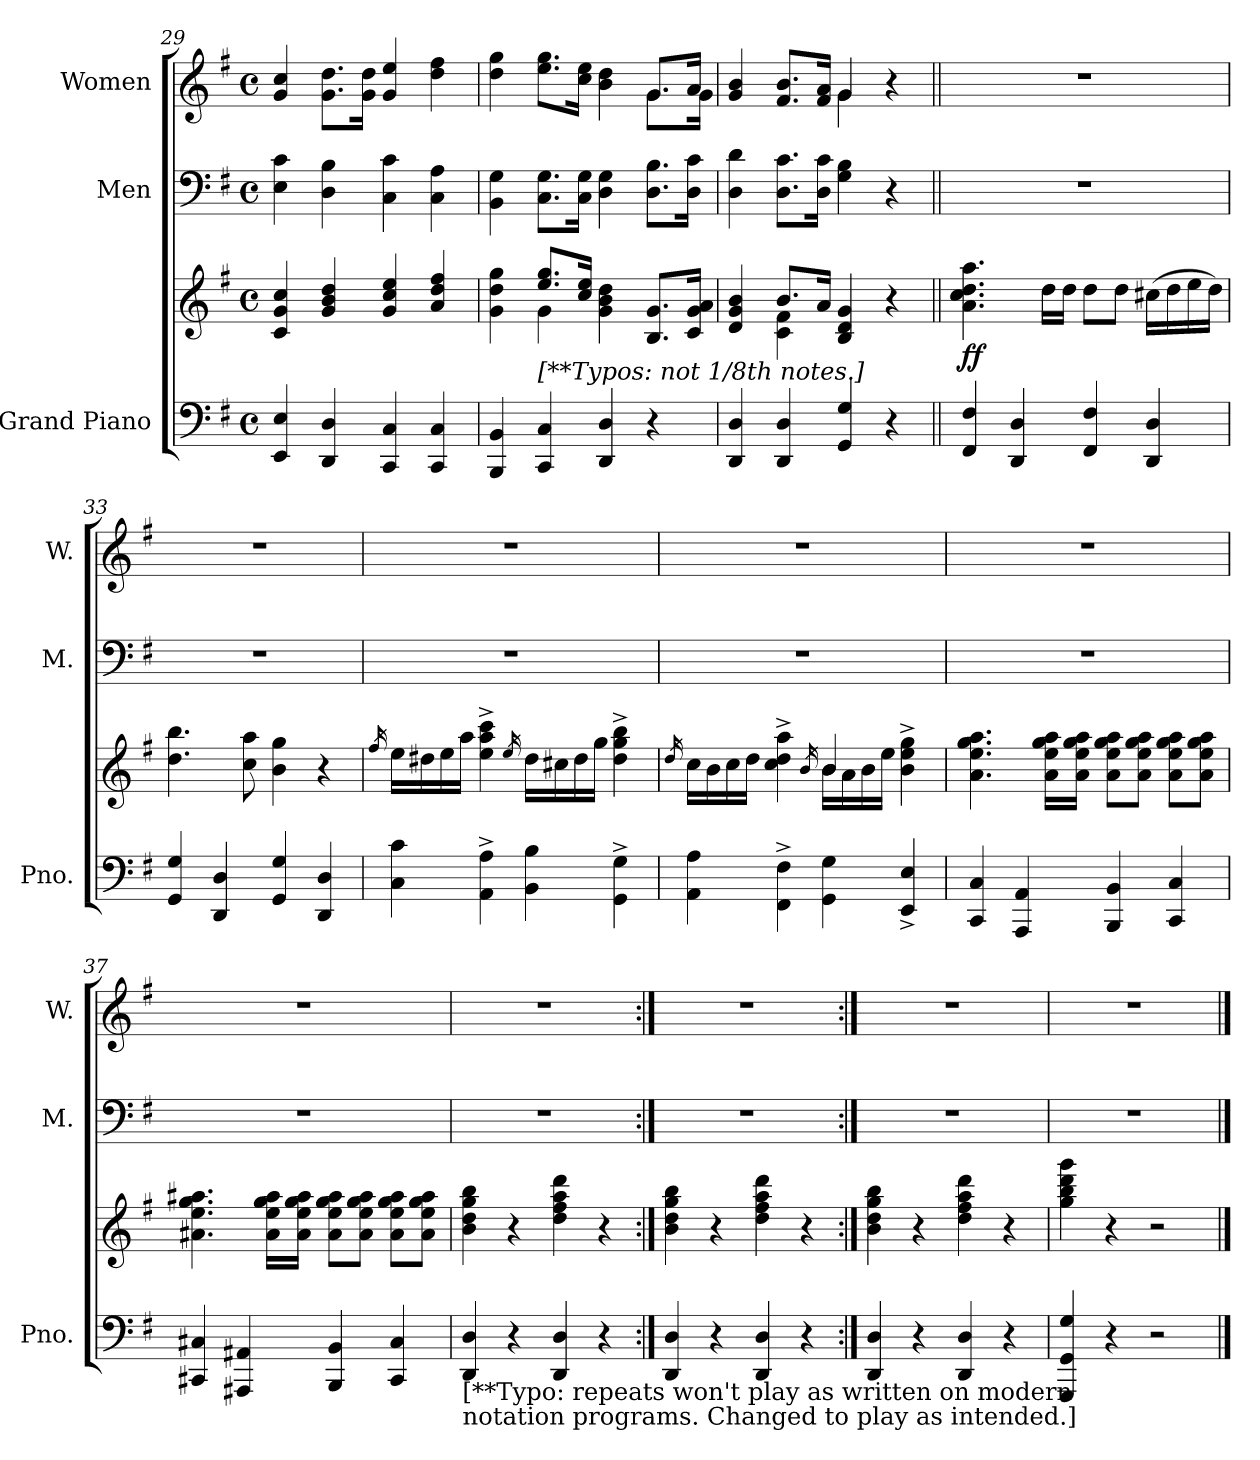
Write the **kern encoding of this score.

**kern	**kern	**dynam	**kern	**kern
*part3	*part3	*part3	*part2	*part1
*staff4	*staff3	*staff3/4	*staff2	*staff1
*I"Grand Piano	*	*	*I"Men	*I"Women
*I'Pno.	*	*	*I'M.	*I'W.
*clefF4	*clefG2	*	*clefF4	*clefG2
*k[f#]	*k[f#]	*	*k[f#]	*k[f#]
*M4/4	*M4/4	*	*M4/4	*M4/4
*met(c)	*met(c)	*	*met(c)	*met(c)
=29	=29	=29	=29	=29
4EE/ 4E/	4c/ 4g/ 4cc/	.	4E\ 4c\	4g/ 4cc/
4DD/ 4D/	4g/ 4b/ 4dd/	.	4D\ 4B\	8.g\ 8.dd\L
.	.	.	.	16g\ 16dd\Jk
4CC/ 4C/	4g/ 4cc/ 4ee/	.	4C\ 4c\	4g/ 4ee/
4CC/ 4C/	4a/ 4dd/ 4ff#/	.	4C\ 4A\	4dd\ 4ff#\
=30	=30	=30	=30	=30
*	*^	*	*	*^
4BBB/ 4BB/	4g\ 4dd\ 4gg\	4ryy	.	4BB\ 4G\	4dd\ 4gg\	2.ryy
!	!LO:TX:b:t=[**Typos&colon; not 1/8th notes.]	!	!	!	!	!
4CC/ 4C/	8.ee/ 8.gg/L	4g\	.	8.C\ 8.G\L	8.ee\ 8.gg\L	.
.	16cc/ 16ee/Jk	.	.	16C\ 16G\Jk	16cc\ 16ee\Jk	.
4DD/ 4D/	4g\ 4b\ 4dd\	2ryy	.	4D\ 4G\	4b\ 4dd\	.
4r	8.B/ 8.g/L	.	.	8.D\ 8.B\L	8.g/L	8.g\L
.	16c/ 16g/ 16a/Jk	.	.	16D\ 16c\Jk	16a/Jk	16g\Jk
=31	=31	=31	=31	=31	=31	=31
4DD/ 4D/	4d/ 4g/ 4b/	4ryy	.	4D\ 4d\	4g/ 4b/	2ryy
4DD/ 4D/	8.b/L	4c\ 4f#\	.	8.D\ 8.c\L	8.f#/ 8.b/L	.
.	16a/Jk	.	.	16D\ 16c\Jk	16f#/ 16a/Jk	.
4GG/ 4G/	4B/ 4d/ 4g/	2ryy	.	4G\ 4B\	4g/	4g\
4r	4r	.	.	4r	4r	4ryy
*	*v	*v	*	*	*	*
!!LO:LB:g=z
=32||	=32||	=32||	=32||	=32||	=32||
!	!	!LO:DY:b	!	!	!
*	*	*	*	*v	*v
4FF#/ 4F#/	4.a\ 4.cc\ 4.dd\ 4.aa\	ff	1r	1r
4DD/ 4D/	.	.	.	.
.	16dd\LL	.	.	.
.	16dd\JJ	.	.	.
4FF#/ 4F#/	8dd\L	.	.	.
.	8dd\J	.	.	.
4DD/ 4D/	(>16cc#X\LL	.	.	.
.	16dd\	.	.	.
.	16ee\	.	.	.
.	16dd\JJ)	.	.	.
=33	=33	=33	=33	=33
4GG/ 4G/	4.dd\ 4.bb\	.	1r	1r
4DD/ 4D/	.	.	.	.
.	8cc\ 8aa\	.	.	.
4GG/ 4G/	4b\ 4gg\	.	.	.
4DD/ 4D/	4r	.	.	.
=34	=34	=34	=34	=34
.	16qff#/	.	.	.
4C\ 4c\	16ee\LL	.	1r	1r
.	16dd#X\	.	.	.
.	16ee\	.	.	.
.	16aa\JJ	.	.	.
4AA\^ 4A\^	4ee\^ 4aa\^ 4ccc\^	.	.	.
.	16qee/	.	.	.
4BB\ 4B\	16dd#\LL	.	.	.
.	16cc#X\	.	.	.
.	16dd#\	.	.	.
.	16gg\JJ	.	.	.
4GG\^ 4G\^	4dd#\^ 4gg\^ 4bb\^	.	.	.
=35	=35	=35	=35	=35
.	16qdd/	.	.	.
*	*^	*	*	*
4AA\ 4A\	16cc\LL	2ryy	.	1r	1r
.	16b\	.	.	.	.
.	16cc\	.	.	.	.
.	16dd\JJ	.	.	.	.
4FF#\^ 4F#\^	4cc\^ 4dd\^ 4aa\^	.	.	.	.
.	.	16qb/	.	.	.
4GG\ 4G\	4b/	16b\LL	.	.	.
.	.	16a\	.	.	.
.	.	16b\	.	.	.
.	.	16ee\JJ	.	.	.
4EE/^ 4E/^	4b\^ 4ee\^ 4gg\^	4ryy	.	.	.
!!LO:LB:g=z
=36	=36	=36	=36	=36	=36
*	*v	*v	*	*	*
4CC/ 4C/	4.a\ 4.ee\ 4.gg\ 4.aa\	.	1r	1r
4AAA/ 4AA/	.	.	.	.
.	16a\ 16ee\ 16gg\ 16aa\LL	.	.	.
.	16a\ 16ee\ 16gg\ 16aa\JJ	.	.	.
4BBB/ 4BB/	8a\ 8ee\ 8gg\ 8aa\L	.	.	.
.	8a\ 8ee\ 8gg\ 8aa\J	.	.	.
4CC/ 4C/	8a\ 8ee\ 8gg\ 8aa\L	.	.	.
.	8a\ 8ee\ 8gg\ 8aa\J	.	.	.
=37	=37	=37	=37	=37
4CC#X/ 4C#X/	4.a#X\ 4.ee\ 4.gg\ 4.aa#X\	.	1r	1r
4AAA#X/ 4AA#X/	.	.	.	.
.	16a#\ 16ee\ 16gg\ 16aa#\LL	.	.	.
.	16a#\ 16ee\ 16gg\ 16aa#\JJ	.	.	.
4BBB/ 4BB/	8a#\ 8ee\ 8gg\ 8aa#\L	.	.	.
.	8a#\ 8ee\ 8gg\ 8aa#\J	.	.	.
4CC#/ 4C#/	8a#\ 8ee\ 8gg\ 8aa#\L	.	.	.
.	8a#\ 8ee\ 8gg\ 8aa#\J	.	.	.
=38	=38	=38	=38	=38
!LO:TX:b:t=[**Typo&colon; repeats won't play as written on modern	!	!	!	!
!LO:TX:b:t=notation programs. Changed to play as intended.]	!	!	!	!
4DD/ 4D/	4b\ 4dd\ 4gg\ 4bb\	.	1r	1r
4r	4r	.	.	.
4DD/ 4D/	4dd\ 4ff#\ 4aa\ 4ddd\	.	.	.
4r	4r	.	.	.
=39:|!	=39:|!	=39:|!	=39:|!	=39:|!
4DD/ 4D/	4b\ 4dd\ 4gg\ 4bb\	.	1r	1r
4r	4r	.	.	.
4DD/ 4D/	4dd\ 4ff#\ 4aa\ 4ddd\	.	.	.
4r	4r	.	.	.
=40:|!	=40:|!	=40:|!	=40:|!	=40:|!
4DD/ 4D/	4b\ 4dd\ 4gg\ 4bb\	.	1r	1r
4r	4r	.	.	.
4DD/ 4D/	4dd\ 4ff#\ 4aa\ 4ddd\	.	.	.
4r	4r	.	.	.
=41	=41	=41	=41	=41
4GGG/ 4GG/ 4G/	4gg\ 4bb\ 4ddd\ 4ggg\	.	1r	1r
4r	4r	.	.	.
2r	2r	.	.	.
==	==	==	==	==
*-	*-	*-	*-	*-
